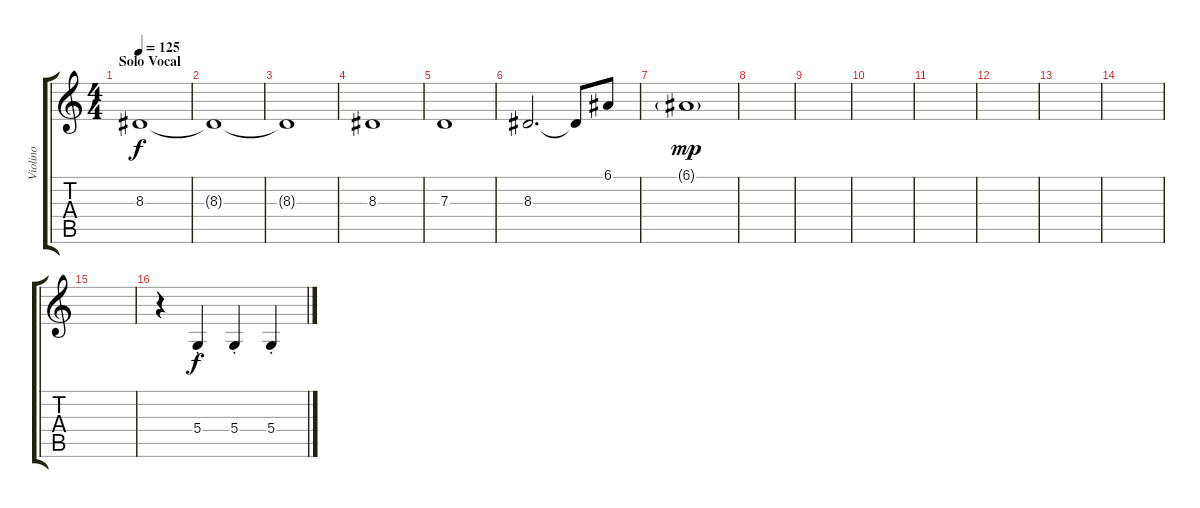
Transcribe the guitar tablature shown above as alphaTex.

\track ("Violino" "Violino") {instrument violin}
\staff {score tabs}
\tuning (E4 B3 G3 D3 A2 E2) {hide}
\ts (4 4)
\section ("" "Solo Vocal")
\tempo 125
\clef g2
\ks c
8.3{t}.1{dy f} |
8.3{t}.1 |
8.3{t}.1 |
8.3.1 |
7.3.1 |
8.3.2{d} 8.3{t}.8 6.1.8 |
6.1{g}.1{dy mp} |
|
|
|
|
|
|
|
|
r.4 5.4{st}.4{dy f} 5.4{st}.4 5.4{st}.4
